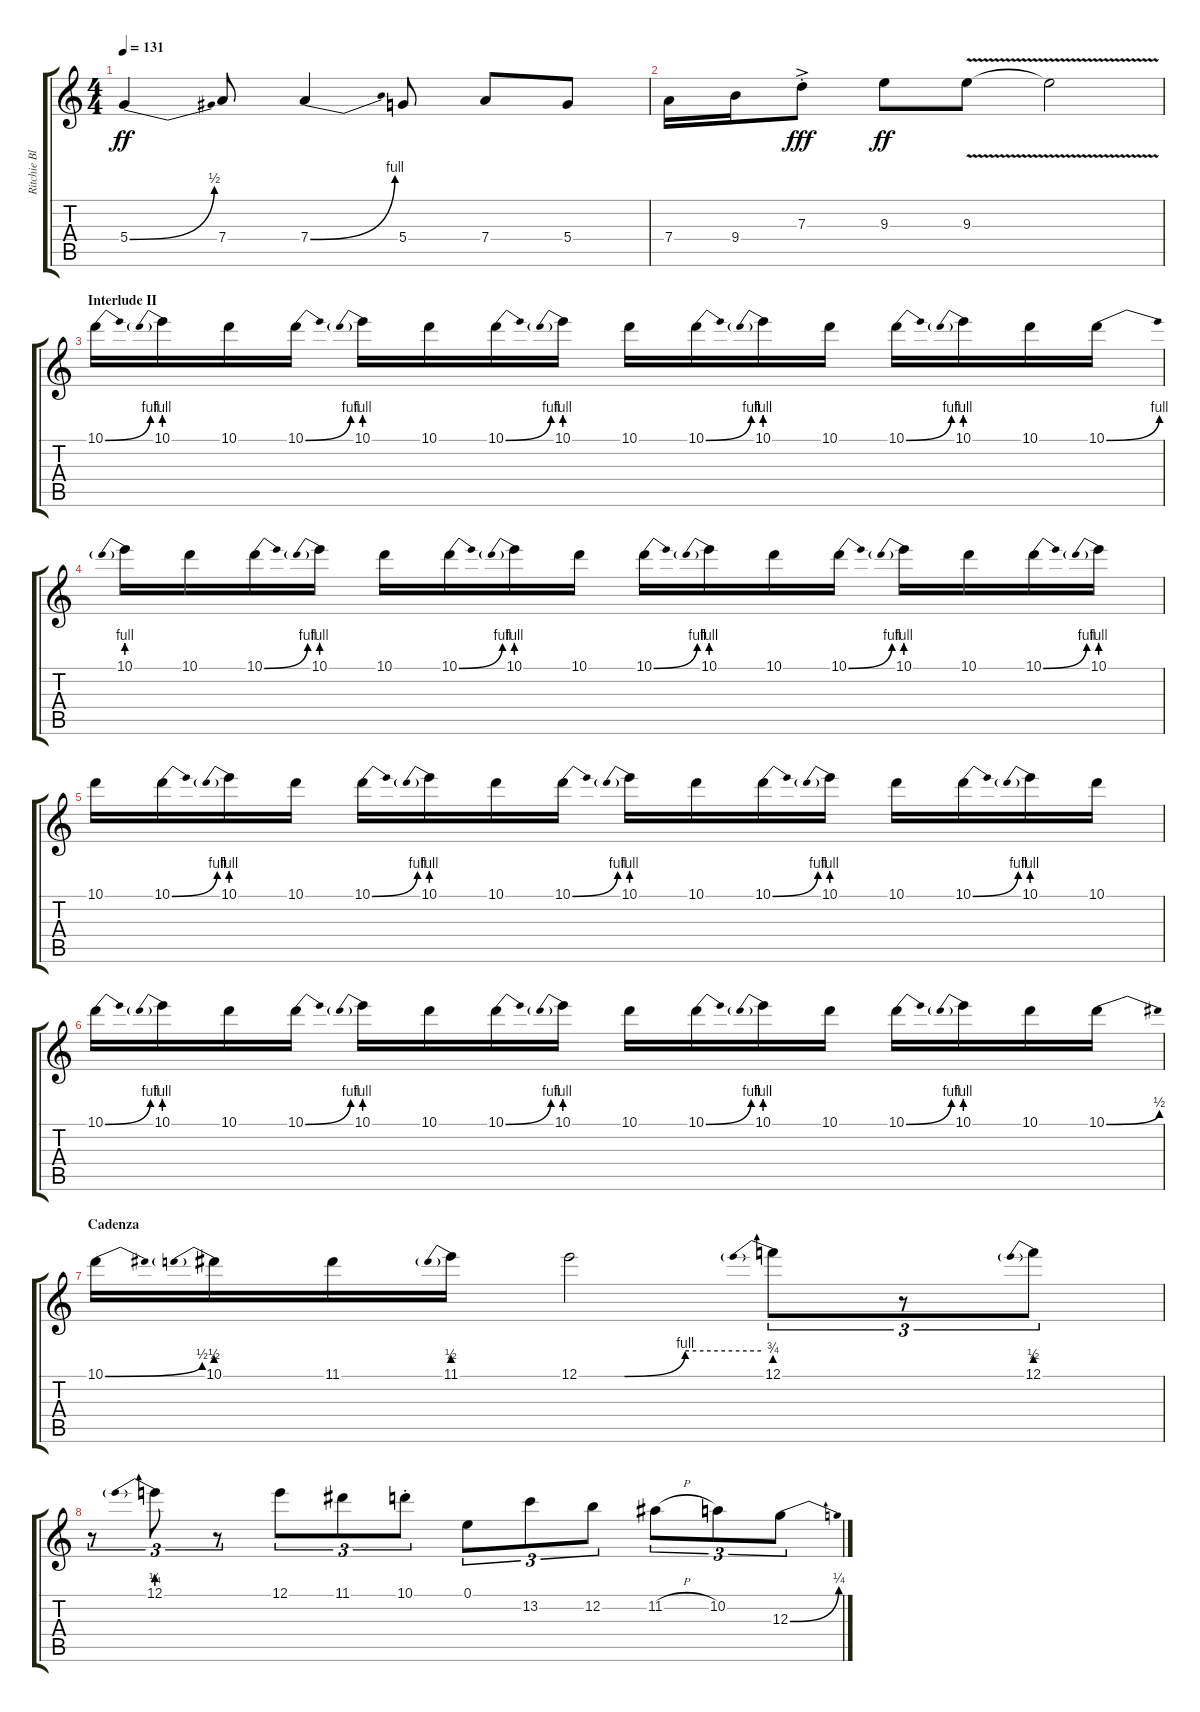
\track ("Ritchie Blackmore" "Ritchie Bl") {instrument distortionguitar}
\staff {score tabs}
\tuning (E4 B3 G3 D3 A2 E2) {hide}
\ts (4 4)
\tempo 131
\clef g2
\ks c
5.4{be (bend 0 0 60 2)}.4{dy ff} 7.4.8 7.4{be (bend 0 0 60 4)}.4 5.4.8 7.4.8 5.4.8 |
7.4.16 9.4.16 7.3{ac st}.8{dy fff} 9.3.8{dy ff} 9.3{v}.8 9.3{t}.2 |
\section ("" "Interlude II")
10.1{be (bend 0 0 60 4)}.16 10.1{be (prebend 0 4 60 4)}.16 10.1.16 10.1{be (bend 0 0 60 4)}.16 10.1{be (prebend 0 4 60 4)}.16 10.1.16 10.1{be (bend 0 0 60 4)}.16 10.1{be (prebend 0 4 60 4)}.16 10.1.16 10.1{be (bend 0 0 60 4)}.16 10.1{be (prebend 0 4 60 4)}.16 10.1.16 10.1{be (bend 0 0 60 4)}.16 10.1{be (prebend 0 4 60 4)}.16 10.1.16 10.1{be (bend 0 0 60 4)}.16 |
10.1{be (prebend 0 4 60 4)}.16 10.1.16 10.1{be (bend 0 0 60 4)}.16 10.1{be (prebend 0 4 60 4)}.16 10.1.16 10.1{be (bend 0 0 60 4)}.16 10.1{be (prebend 0 4 60 4)}.16 10.1.16 10.1{be (bend 0 0 60 4)}.16 10.1{be (prebend 0 4 60 4)}.16 10.1.16 10.1{be (bend 0 0 60 4)}.16 10.1{be (prebend 0 4 60 4)}.16 10.1.16 10.1{be (bend 0 0 60 4)}.16 10.1{be (prebend 0 4 60 4)}.16 |
10.1.16 10.1{be (bend 0 0 60 4)}.16 10.1{be (prebend 0 4 60 4)}.16 10.1.16 10.1{be (bend 0 0 60 4)}.16 10.1{be (prebend 0 4 60 4)}.16 10.1.16 10.1{be (bend 0 0 60 4)}.16 10.1{be (prebend 0 4 60 4)}.16 10.1.16 10.1{be (bend 0 0 60 4)}.16 10.1{be (prebend 0 4 60 4)}.16 10.1.16 10.1{be (bend 0 0 60 4)}.16 10.1{be (prebend 0 4 60 4)}.16 10.1.16 |
10.1{be (bend 0 0 60 4)}.16 10.1{be (prebend 0 4 60 4)}.16 10.1.16 10.1{be (bend 0 0 60 4)}.16 10.1{be (prebend 0 4 60 4)}.16 10.1.16 10.1{be (bend 0 0 60 4)}.16 10.1{be (prebend 0 4 60 4)}.16 10.1.16 10.1{be (bend 0 0 60 4)}.16 10.1{be (prebend 0 4 60 4)}.16 10.1.16 10.1{be (bend 0 0 60 4)}.16 10.1{be (prebend 0 4 60 4)}.16 10.1.16 10.1{be (bend 0 0 60 2)}.16 |
\section ("" "Cadenza")
10.1{be (bend 0 0 60 2)}.16 10.1{be (prebend 0 2 60 2)}.16 11.1.16 11.1{be (prebend 0 2 60 2)}.16 12.1{be (custom 0 0 15 0 35 4 60 4)}.2 12.1{be (prebend 0 3 60 3)}.8{tu (3 2)} r.8{tu (3 2)} 12.1{be (prebend 0 2 60 2)}.8{tu (3 2)} |
r.8{tu (3 2)} 12.1{be (prebend 0 1 60 1)}.8{tu (3 2)} r.8{tu (3 2)} 12.1.8{tu (3 2)} 11.1.8{tu (3 2)} 10.1{st}.8{tu (3 2)} 0.1.8{tu (3 2)} 13.2.8{tu (3 2)} 12.2.8{tu (3 2)} 11.2{h}.8{tu (3 2)} 10.2.8{tu (3 2)} 12.3{be (bend 0 0 60 1)}.8{tu (3 2)}
